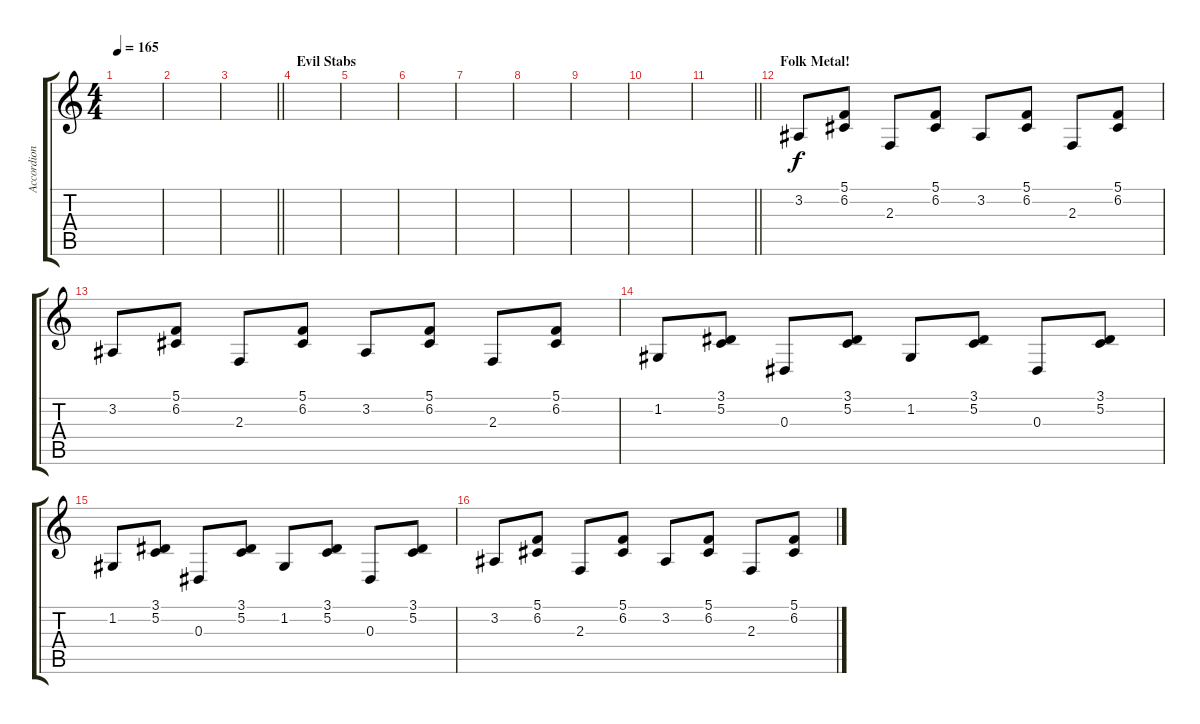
\track ("Accordion" "Accordion") {instrument accordion}
\staff {score tabs}
\tuning (C4 G3 Eb3 Bb2 F2 C2) {hide}
\ts (4 4)
\tempo 165
\clef g2
\ks c
|
|
\barLineRight lightlight
|
\section ("" "Evil Stabs")
|
|
|
|
|
|
|
\barLineRight lightlight
|
\section ("" "Folk Metal!")
3.2.8 (5.1 6.2).8 2.3.8 (5.1 6.2).8 3.2.8 (5.1 6.2).8 2.3.8 (5.1 6.2).8 |
3.2.8 (5.1 6.2).8 2.3.8 (5.1 6.2).8 3.2.8 (5.1 6.2).8 2.3.8 (5.1 6.2).8 |
1.2.8 (3.1 5.2).8 0.3.8 (3.1 5.2).8 1.2.8 (3.1 5.2).8 0.3.8 (3.1 5.2).8 |
1.2.8 (3.1 5.2).8 0.3.8 (3.1 5.2).8 1.2.8 (3.1 5.2).8 0.3.8 (3.1 5.2).8 |
3.2.8 (5.1 6.2).8 2.3.8 (5.1 6.2).8 3.2.8 (5.1 6.2).8 2.3.8 (5.1 6.2).8
